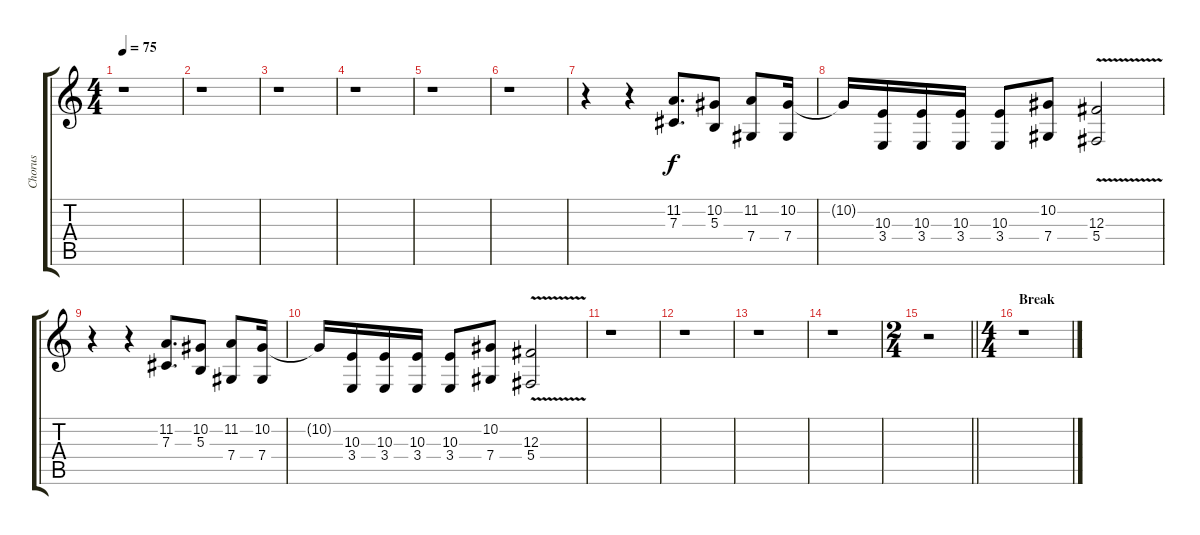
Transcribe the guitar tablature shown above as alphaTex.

\track ("Chorus" "Chorus") {instrument choiraahs}
\staff {score tabs}
\tuning (Eb4 Bb3 Gb3 Db3 Ab2 Eb2) {hide}
\ts (4 4)
\tempo 75
\clef g2
\ks c
r.1{dy f} |
r.1 |
r.1 |
r.1 |
r.1 |
r.1 |
r.4 r.4 (11.2 7.3).8{d} (10.2 5.3).8 (11.2 7.4).8 (10.2 7.4).16 |
10.2{t}.16 (10.3 3.4).16 (10.3 3.4).16 (10.3 3.4).16 (10.3 3.4).8 (10.2 7.4).8 (12.3{v} 5.4).2 |
r.4 r.4 (11.2 7.3).8{d} (10.2 5.3).8 (11.2 7.4).8 (10.2 7.4).16 |
10.2{t}.16 (10.3 3.4).16 (10.3 3.4).16 (10.3 3.4).16 (10.3 3.4).8 (10.2 7.4).8 (12.3{v} 5.4).2 |
r.1 |
r.1 |
r.1 |
r.1 |
\ts (2 4)
\barLineRight lightlight
r.2 |
\ts (4 4)
\section ("" "Break")
r.1
